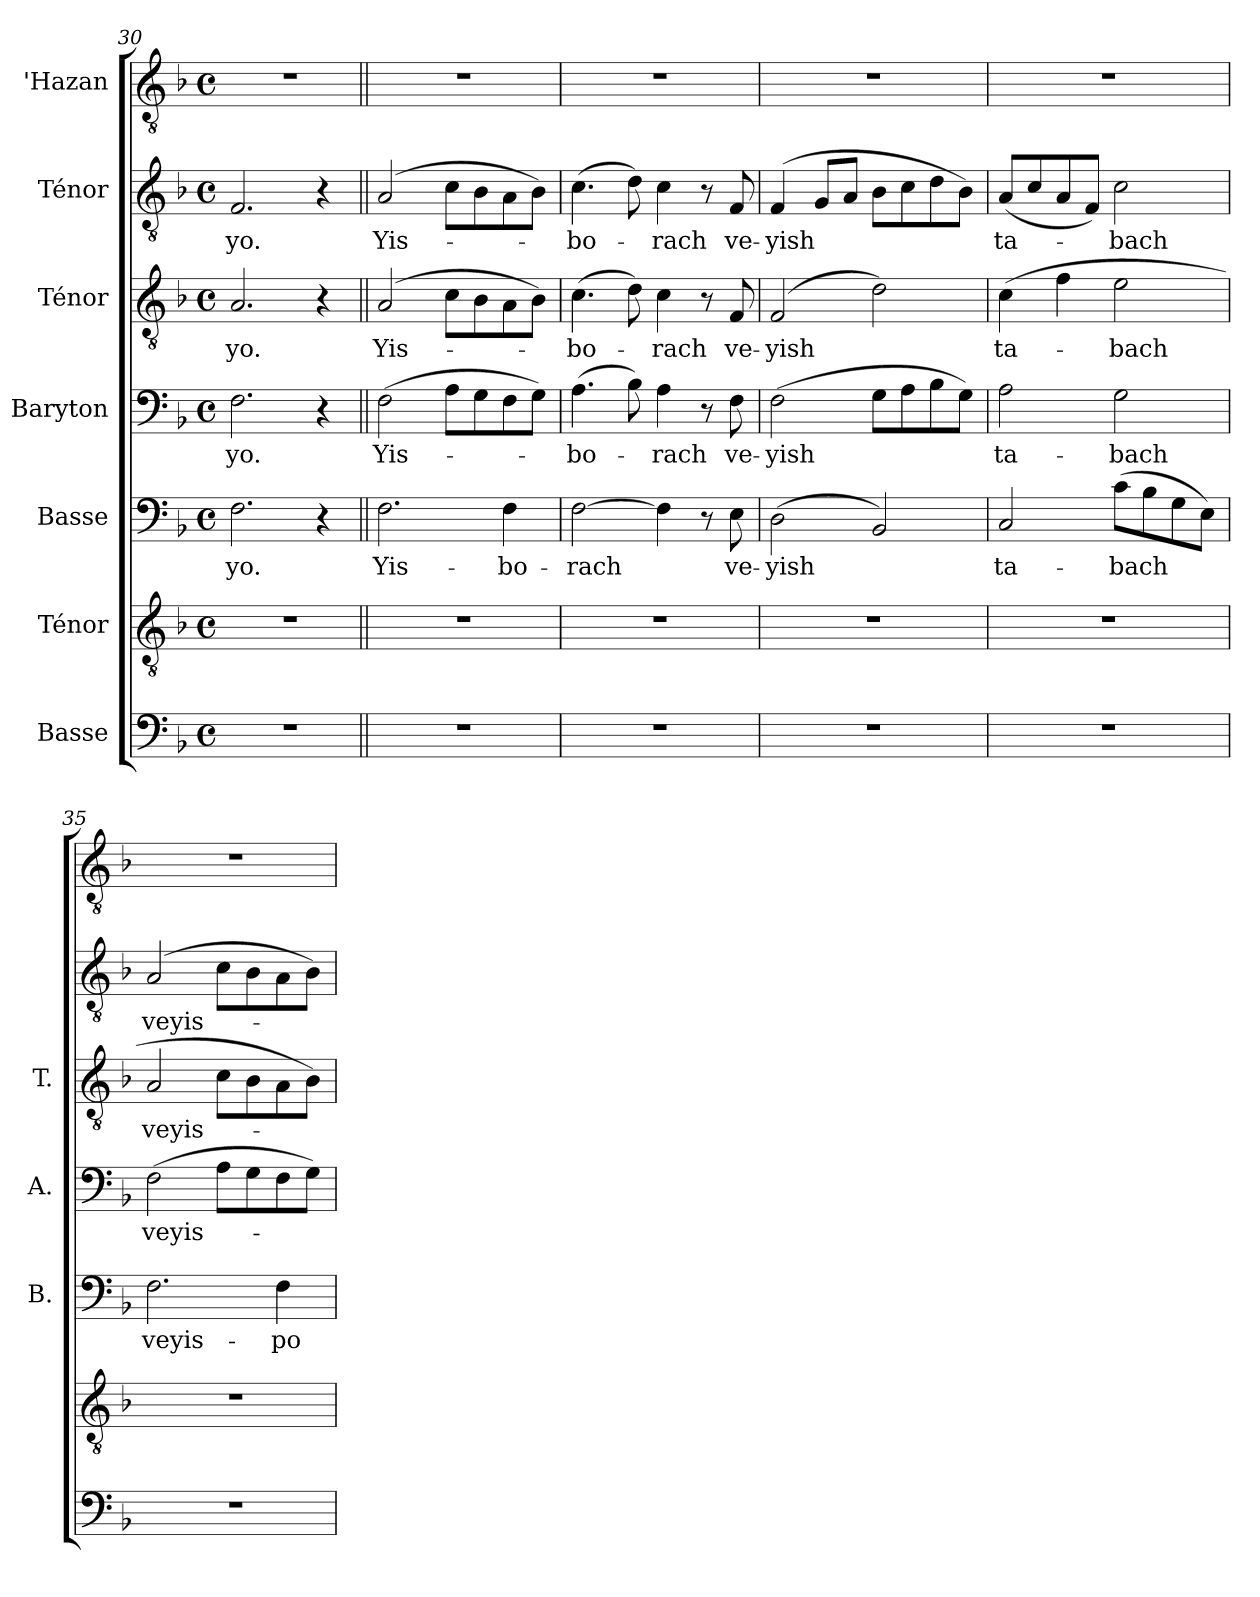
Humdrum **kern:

**kern	**kern	**kern	**text	**kern	**text	**kern	**text	**kern	**text	**kern
*part7	*part6	*part5	*part5	*part4	*part4	*part3	*part3	*part2	*part2	*part1
*staff7	*staff6	*staff5	*staff5	*staff4	*staff4	*staff3	*staff3	*staff2	*staff2	*staff1
*I"Basse	*I"Ténor	*I"Basse	*	*I"Baryton	*	*I"Ténor	*	*I"Ténor	*	*I"'Hazan
*	*	*I'B.	*	*I'A.	*	*I'T.	*	*	*	*I''H.
*clefF4	*clefGv2	*clefF4	*	*clefF4	*	*clefGv2	*	*clefGv2	*	*clefGv2
*	*ITrd7c12	*	*	*	*	*ITrd7c12	*	*ITrd7c12	*	*ITrd7c12
*k[b-]	*k[b-]	*k[b-]	*	*k[b-]	*	*k[b-]	*	*k[b-]	*	*k[b-]
*F:	*F:	*F:	*	*F:	*	*F:	*	*F:	*	*F:
*M4/4	*M4/4	*M4/4	*	*M4/4	*	*M4/4	*	*M4/4	*	*M4/4
*met(c)	*met(c)	*met(c)	*	*met(c)	*	*met(c)	*	*met(c)	*	*met(c)
=30	=30	=30	=30	=30	=30	=30	=30	=30	=30	=30
!	!	!	!LO:LY:b:color=#000000	!	!	!	!	!	!	!
!	!	!	!	!	!LO:LY:b:color=#000000	!	!	!	!	!
!	!	!	!	!	!	!	!LO:LY:b:color=#000000	!	!	!
!	!	!	!	!	!	!	!	!	!LO:LY:b:color=#000000	!
1r	1r	2.Fi\	-yo.	2.Fi\	-yo.	2.AAi/	-yo.	2.FFi/	-yo.	1r
.	.	4r	.	4r	.	4r	.	4r	.	.
=31||	=31||	=31||	=31||	=31||	=31||	=31||	=31||	=31||	=31||	=31||
!	!	!	!LO:LY:b:color=#000000	!	!	!	!	!	!	!
!	!	!	!	!	!LO:LY:b:color=#000000	!	!	!	!	!
!	!	!	!	!	!	!	!LO:LY:b:color=#000000	!	!	!
!	!	!	!	!	!	!	!	!	!LO:LY:b:color=#000000	!
1r	1r	2.Fi\	Yis-	(2Fi\	Yis-	(2AAi/	Yis-	(2AAi/	Yis-	1r
.	.	.	.	8Ai\L	.	8Ci\L	.	8Ci\L	.	.
.	.	.	.	8Gi\	.	8BB-i\	.	8BB-i\	.	.
!	!	!	!LO:LY:b:color=#000000	!	!	!	!	!	!	!
.	.	4Fi\	-bo-	8Fi\	.	8AAi\	.	8AAi\	.	.
.	.	.	.	8Gi\J)	.	8BB-i\J)	.	8BB-i\J)	.	.
=32	=32	=32	=32	=32	=32	=32	=32	=32	=32	=32
!	!	!	!LO:LY:b:color=#000000	!	!	!	!	!	!	!
!	!	!	!	!	!LO:LY:b:color=#000000	!	!	!	!	!
!	!	!	!	!	!	!	!LO:LY:b:color=#000000	!	!	!
!	!	!	!	!	!	!	!	!	!LO:LY:b:color=#000000	!
1r	1r	[>2Fi\	-rach	(4.Ai\	-bo-	(4.Ci\	-bo-	(4.Ci\	-bo-	1r
.	.	.	.	8B-i\)	.	8Di\)	.	8Di\)	.	.
!	!	!	!	!	!LO:LY:b:color=#000000	!	!	!	!	!
!	!	!	!	!	!	!	!LO:LY:b:color=#000000	!	!	!
!	!	!	!	!	!	!	!	!	!LO:LY:b:color=#000000	!
.	.	4Fi\]	.	4Ai\	-rach	4Ci\	-rach	4Ci\	-rach	.
.	.	8r	.	8r	.	8r	.	8r	.	.
!	!	!	!LO:LY:b:color=#000000	!	!	!	!	!	!	!
!	!	!	!	!	!LO:LY:b:color=#000000	!	!	!	!	!
!	!	!	!	!	!	!	!LO:LY:b:color=#000000	!	!	!
!	!	!	!	!	!	!	!	!	!LO:LY:b:color=#000000	!
.	.	8Ei\	ve-	8Fi\	ve-	8FFi/	ve-	8FFi/	ve-	.
!!LO:LB:g=z
=33	=33	=33	=33	=33	=33	=33	=33	=33	=33	=33
!	!	!	!LO:LY:b:color=#000000	!	!	!	!	!	!	!
!	!	!	!	!	!LO:LY:b:color=#000000	!	!	!	!	!
!	!	!	!	!	!	!	!LO:LY:b:color=#000000	!	!	!
!	!	!	!	!	!	!	!	!	!LO:LY:b:color=#000000	!
1r	1r	(2Di\	-yish	(2Fi\	-yish	(2FFi/	-yish	(4FFi/	-yish	1r
.	.	.	.	.	.	.	.	8GGi/L	.	.
.	.	.	.	.	.	.	.	8AAi/J	.	.
.	.	2BB-i/)	.	8Gi\L	.	2Di\)	.	8BB-i\L	.	.
.	.	.	.	8Ai\	.	.	.	8Ci\	.	.
.	.	.	.	8B-i\	.	.	.	8Di\	.	.
.	.	.	.	8Gi\J)	.	.	.	8BB-i\J)	.	.
=34	=34	=34	=34	=34	=34	=34	=34	=34	=34	=34
!	!	!	!LO:LY:b:color=#000000	!	!	!	!	!	!	!
!	!	!	!	!	!LO:LY:b:color=#000000	!	!	!	!	!
!	!	!	!	!	!	!	!LO:LY:b:color=#000000	!	!	!
!	!	!	!	!	!	!	!	!	!LO:LY:b:color=#000000	!
1r	1r	2Ci/	ta-	2Ai\	ta-	(4Ci\	ta-	(8AAi/L	ta-	1r
.	.	.	.	.	.	.	.	8Ci/	.	.
.	.	.	.	.	.	4Fi\	.	8AAi/	.	.
.	.	.	.	.	.	.	.	8FFi/J)	.	.
!	!	!	!LO:LY:b:color=#000000	!	!	!	!	!	!	!
!	!	!	!	!	!LO:LY:b:color=#000000	!	!	!	!	!
!	!	!	!	!	!	!	!LO:LY:b:color=#000000	!	!	!
!	!	!	!	!	!	!	!	!	!LO:LY:b:color=#000000	!
.	.	(8ci\L	-bach	2Gi\	-bach	2Ei\	-bach	2Ci\	-bach	.
.	.	8B-i\	.	.	.	.	.	.	.	.
.	.	8Gi\	.	.	.	.	.	.	.	.
.	.	8Ei\J)	.	.	.	.	.	.	.	.
=35	=35	=35	=35	=35	=35	=35	=35	=35	=35	=35
!	!	!	!LO:LY:b:color=#000000	!	!	!	!	!	!	!
!	!	!	!	!	!LO:LY:b:color=#000000	!	!	!	!	!
!	!	!	!	!	!	!	!LO:LY:b:color=#000000	!	!	!
!	!	!	!	!	!	!	!	!	!LO:LY:b:color=#000000	!
1r	1r	2.Fi\	veyis-	(2Fi\	veyis-	2AAi/	veyis-	(2AAi/	veyis-	1r
.	.	.	.	8Ai\L	.	8Ci\L	.	8Ci\L	.	.
.	.	.	.	8Gi\	.	8BB-i\	.	8BB-i\	.	.
!	!	!	!LO:LY:b:color=#000000	!	!	!	!	!	!	!
.	.	4Fi\	-po-	8Fi\	.	8AAi\	.	8AAi\	.	.
.	.	.	.	8Gi\J)	.	8BB-i\J)	.	8BB-i\J)	.	.
=	=	=	=	=	=	=	=	=	=	=
*-	*-	*-	*-	*-	*-	*-	*-	*-	*-	*-
